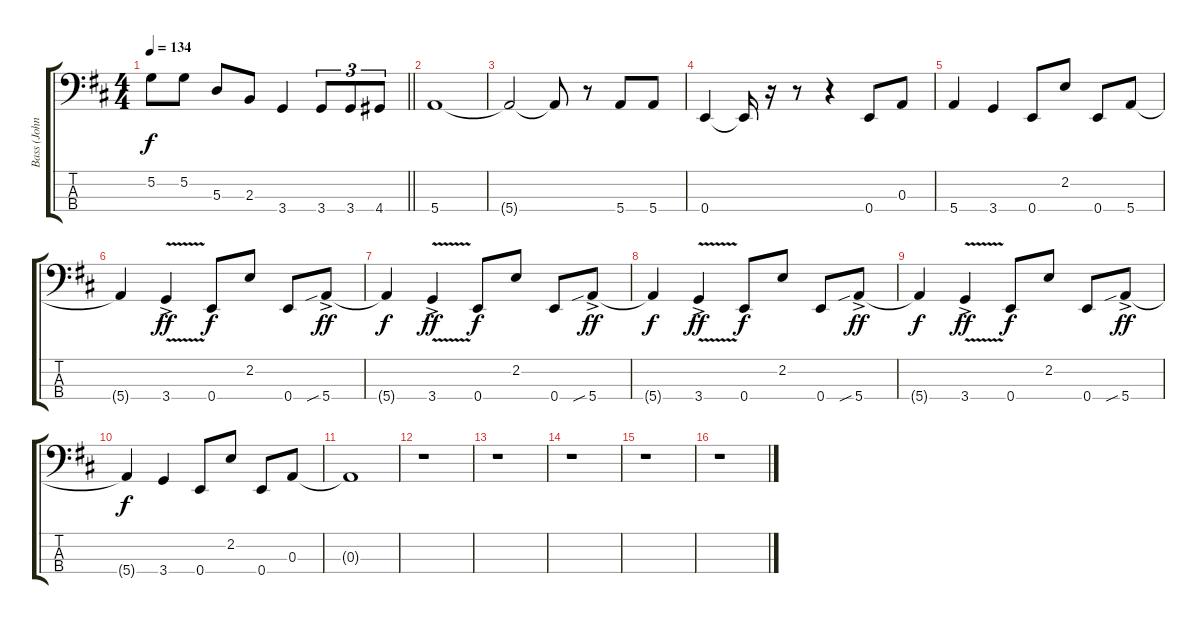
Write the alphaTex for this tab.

\track ("Bass (John Paul Jones)" "Bass (John") {instrument electricbassfinger}
\staff {score tabs}
\tuning (G2 D2 A1 E1) {hide}
\ts (4 4)
\tempo 134
\clef f4
\barLineRight lightlight
\ks d
5.2.8{dy f} 5.2.8 5.3.8 2.3.8 3.4.4 3.4.8{tu (3 2)} 3.4.8{tu (3 2)} 4.4.8{tu (3 2)} |
5.4.1 |
5.4{t}.2 5.4{t}.8 r.8 5.4.8 5.4.8 |
0.4.4 0.4{t}.16 r.16 r.8 r.4 0.4.8 0.3.8 |
5.4.4 3.4.4 0.4.8 2.2.8 0.4.8 5.4.8 |
5.4{t}.4 3.4{v ac}.4{dy ff} 0.4.8{dy f} 2.2.8 0.4.8 5.4{sib ac}.8{dy ff} |
5.4{t}.4{dy f} 3.4{v ac}.4{dy ff} 0.4.8{dy f} 2.2.8 0.4.8 5.4{sib ac}.8{dy ff} |
5.4{t}.4{dy f} 3.4{v ac}.4{dy ff} 0.4.8{dy f} 2.2.8 0.4.8 5.4{sib ac}.8{dy ff} |
5.4{t}.4{dy f} 3.4{v ac}.4{dy ff} 0.4.8{dy f} 2.2.8 0.4.8 5.4{sib ac}.8{dy ff} |
5.4{t}.4{dy f} 3.4.4 0.4.8 2.2.8 0.4.8 0.3.8 |
0.3{t}.1 |
r.1 |
r.1 |
r.1 |
r.1 |
r.1
